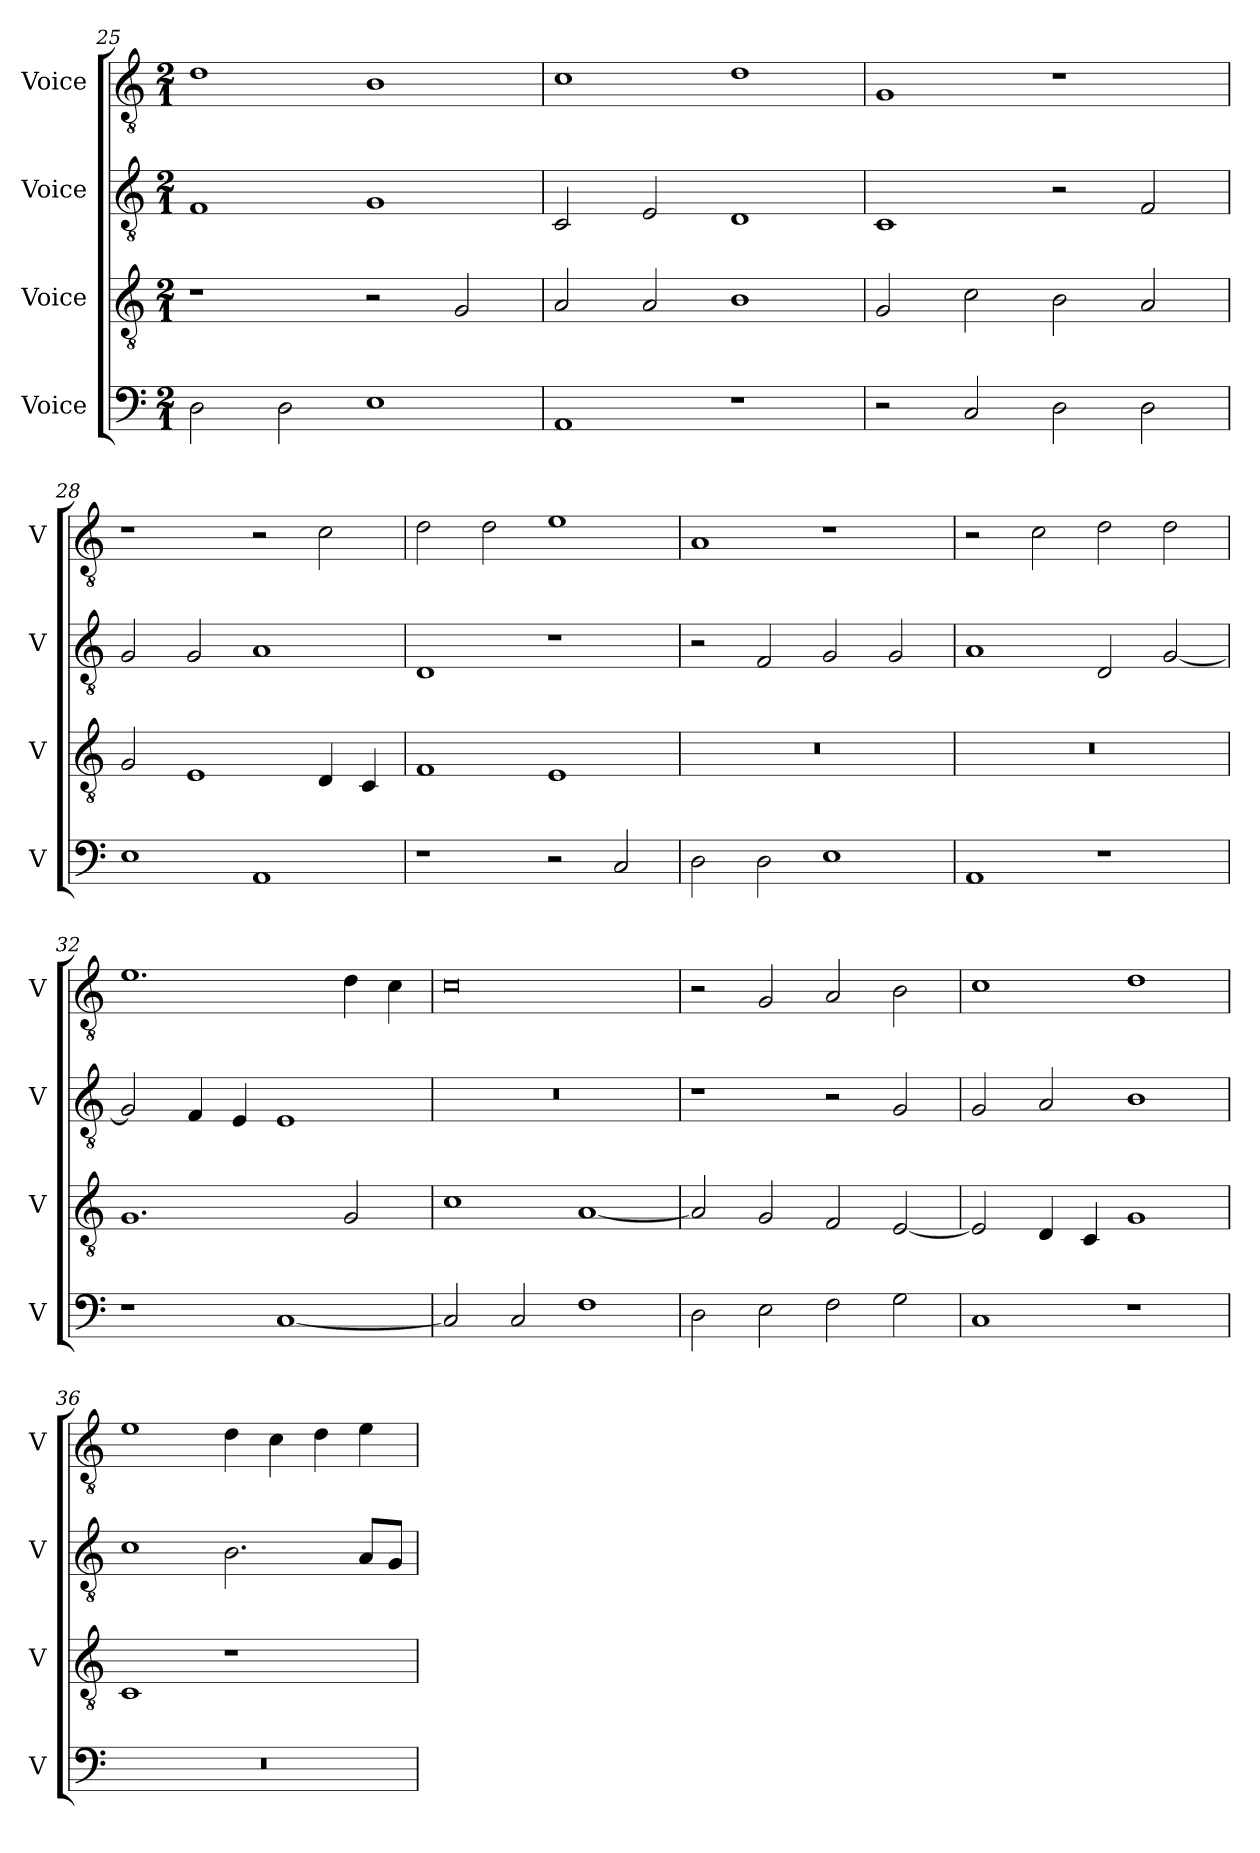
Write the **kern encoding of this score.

**kern	**kern	**kern	**kern
*part4	*part3	*part2	*part1
*staff4	*staff3	*staff2	*staff1
*I"Voice	*I"Voice	*I"Voice	*I"Voice
*I'V	*I'V	*I'V	*I'V
*clefF4	*clefGv2	*clefGv2	*clefGv2
*k[]	*k[]	*k[]	*k[]
*M2/1	*M2/1	*M2/1	*M2/1
=25	=25	=25	=25
2D\	1r	1F	1d
2D\	.	.	.
1E	2r	1G	1B
.	2G/	.	.
=26	=26	=26	=26
1AA	2A/	2C/	1c
.	2A/	2E/	.
1r	1B	1D	1d
!!LO:LB:g=z
=27	=27	=27	=27
2r	2G/	1C	1G
2C/	2c\	.	.
2D\	2B\	2r	1r
2D\	2A/	2F/	.
=28	=28	=28	=28
1E	2G/	2G/	1r
.	1E	2G/	.
1AA	.	1A	2r
.	4D/	.	2c\
.	4C/	.	.
=29	=29	=29	=29
1r	1F	1D	2d\
.	.	.	2d\
2r	1E	1r	1e
2C/	.	.	.
=30	=30	=30	=30
2D\	0r	2r	1A
2D\	.	2F/	.
1E	.	2G/	1r
.	.	2G/	.
!!LO:LB:g=z
=31	=31	=31	=31
1AA	0r	1A	2r
.	.	.	2c\
1r	.	2D/	2d\
.	.	[2G/	2d\
=32	=32	=32	=32
1r	1.G	2G/]	1.e
.	.	4F/	.
.	.	4E/	.
[1C	.	1E	.
.	2G/	.	4d\
.	.	.	4c\
=33	=33	=33	=33
2C/]	1c	0r	0c
2C/	.	.	.
1F	[1A	.	.
=34	=34	=34	=34
2D\	2A/]	1r	2r
2E\	2G/	.	2G/
2F\	2F/	2r	2A/
2G\	[2E/	2G/	2B\
!!LO:PB:g=z
=35	=35	=35	=35
1C	2E/]	2G/	1c
.	4D/	2A/	.
.	4C/	.	.
1r	1G	1B	1d
=36	=36	=36	=36
0r	1C	1c	1e
.	1r	2.B\	4d\
.	.	.	4c\
.	.	.	4d\
.	.	8A/L	4e\
.	.	8G/J	.
=	=	=	=
*-	*-	*-	*-
